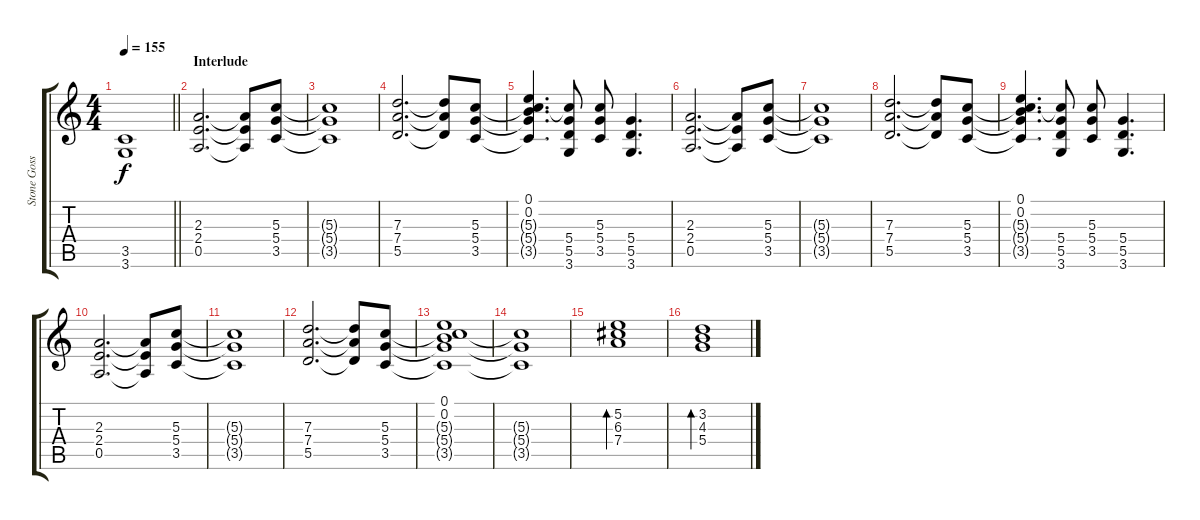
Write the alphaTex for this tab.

\track ("Stone Gossard" "Stone Goss") {instrument overdrivenguitar}
\staff {score tabs}
\tuning (E4 B3 G3 D3 A2 E2) {hide}
\ts (4 4)
\tempo 155
\clef g2
\barLineRight lightlight
\ks c
(3.5{t} 3.6{t}).1{dy f} |
\section ("" "Interlude")
(2.3 2.4 0.5).2{d} (2.3{t} 2.4{t} 0.5{t}).8 (5.3 5.4 3.5).8 |
(5.3{t} 5.4{t} 3.5{t}).1 |
(7.3 7.4 5.5).2{d} (7.3{t} 7.4{t} 5.5{t}).8 (5.3 5.4 3.5).8 |
(0.1 0.2 5.3{t} 5.4{t} 3.5{t}).4{d} (5.3{t} 5.4 5.5 3.6).8 (5.3 5.4 3.5).8 (5.4 5.5 3.6).4{d} |
(2.3 2.4 0.5).2{d} (2.3{t} 2.4{t} 0.5{t}).8 (5.3 5.4 3.5).8 |
(5.3{t} 5.4{t} 3.5{t}).1 |
(7.3 7.4 5.5).2{d} (7.3{t} 7.4{t} 5.5{t}).8 (5.3 5.4 3.5).8 |
(0.1 0.2 5.3{t} 5.4{t} 3.5{t}).4{d} (5.3{t} 5.4 5.5 3.6).8 (5.3 5.4 3.5).8 (5.4 5.5 3.6).4{d} |
(2.3 2.4 0.5).2{d} (2.3{t} 2.4{t} 0.5{t}).8 (5.3 5.4 3.5).8 |
(5.3{t} 5.4{t} 3.5{t}).1 |
(7.3 7.4 5.5).2{d} (7.3{t} 7.4{t} 5.5{t}).8 (5.3 5.4 3.5).8 |
(0.1 0.2 5.3{t} 5.4{t} 3.5{t}).1 |
(5.3{t} 5.4{t} 3.5{t}).1 |
(5.2 6.3 7.4).1{bd 480 volume 16 instrument overdrivenguitar} |
(3.2 4.3 5.4).1{bd 480}
